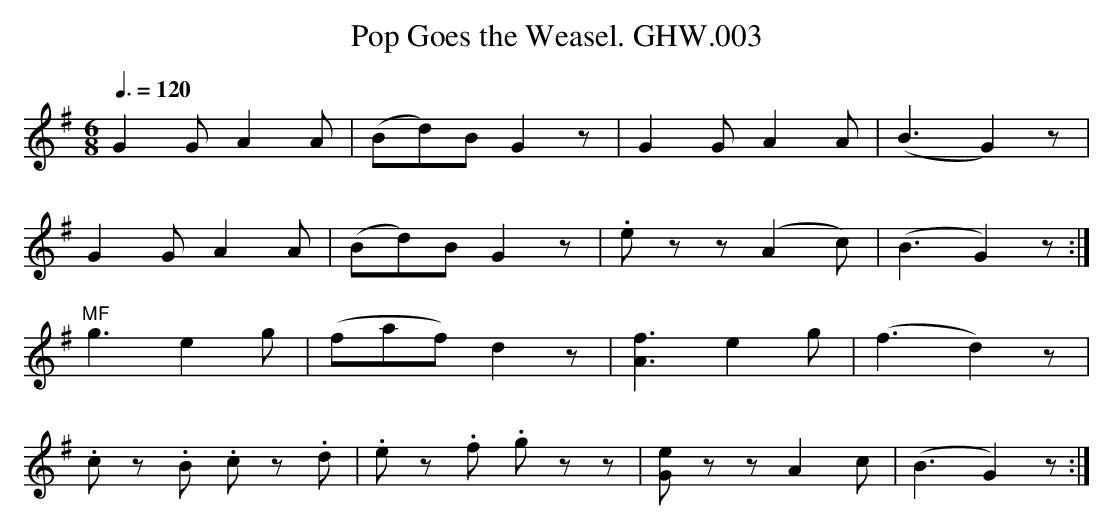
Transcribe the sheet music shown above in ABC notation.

X:1
T:Pop Goes the Weasel. GHW.003
M:6/8
L:1/8
Q:3/8=120
K:G
G2G A2A|(Bd)B G2z|G2G A2A|(B3 G2) z|
G2G A2A|(Bd)B G2z|.e zz (A2c)|(B3 G2) z:|
"^MF"g3 e2g|(faf) d2 z|[f3A3] e2 g|(f3 d2)z|
.c z .B .c z .d|.e z .f .g zz|[eG] z z A2 c|(B3G2) z:|
